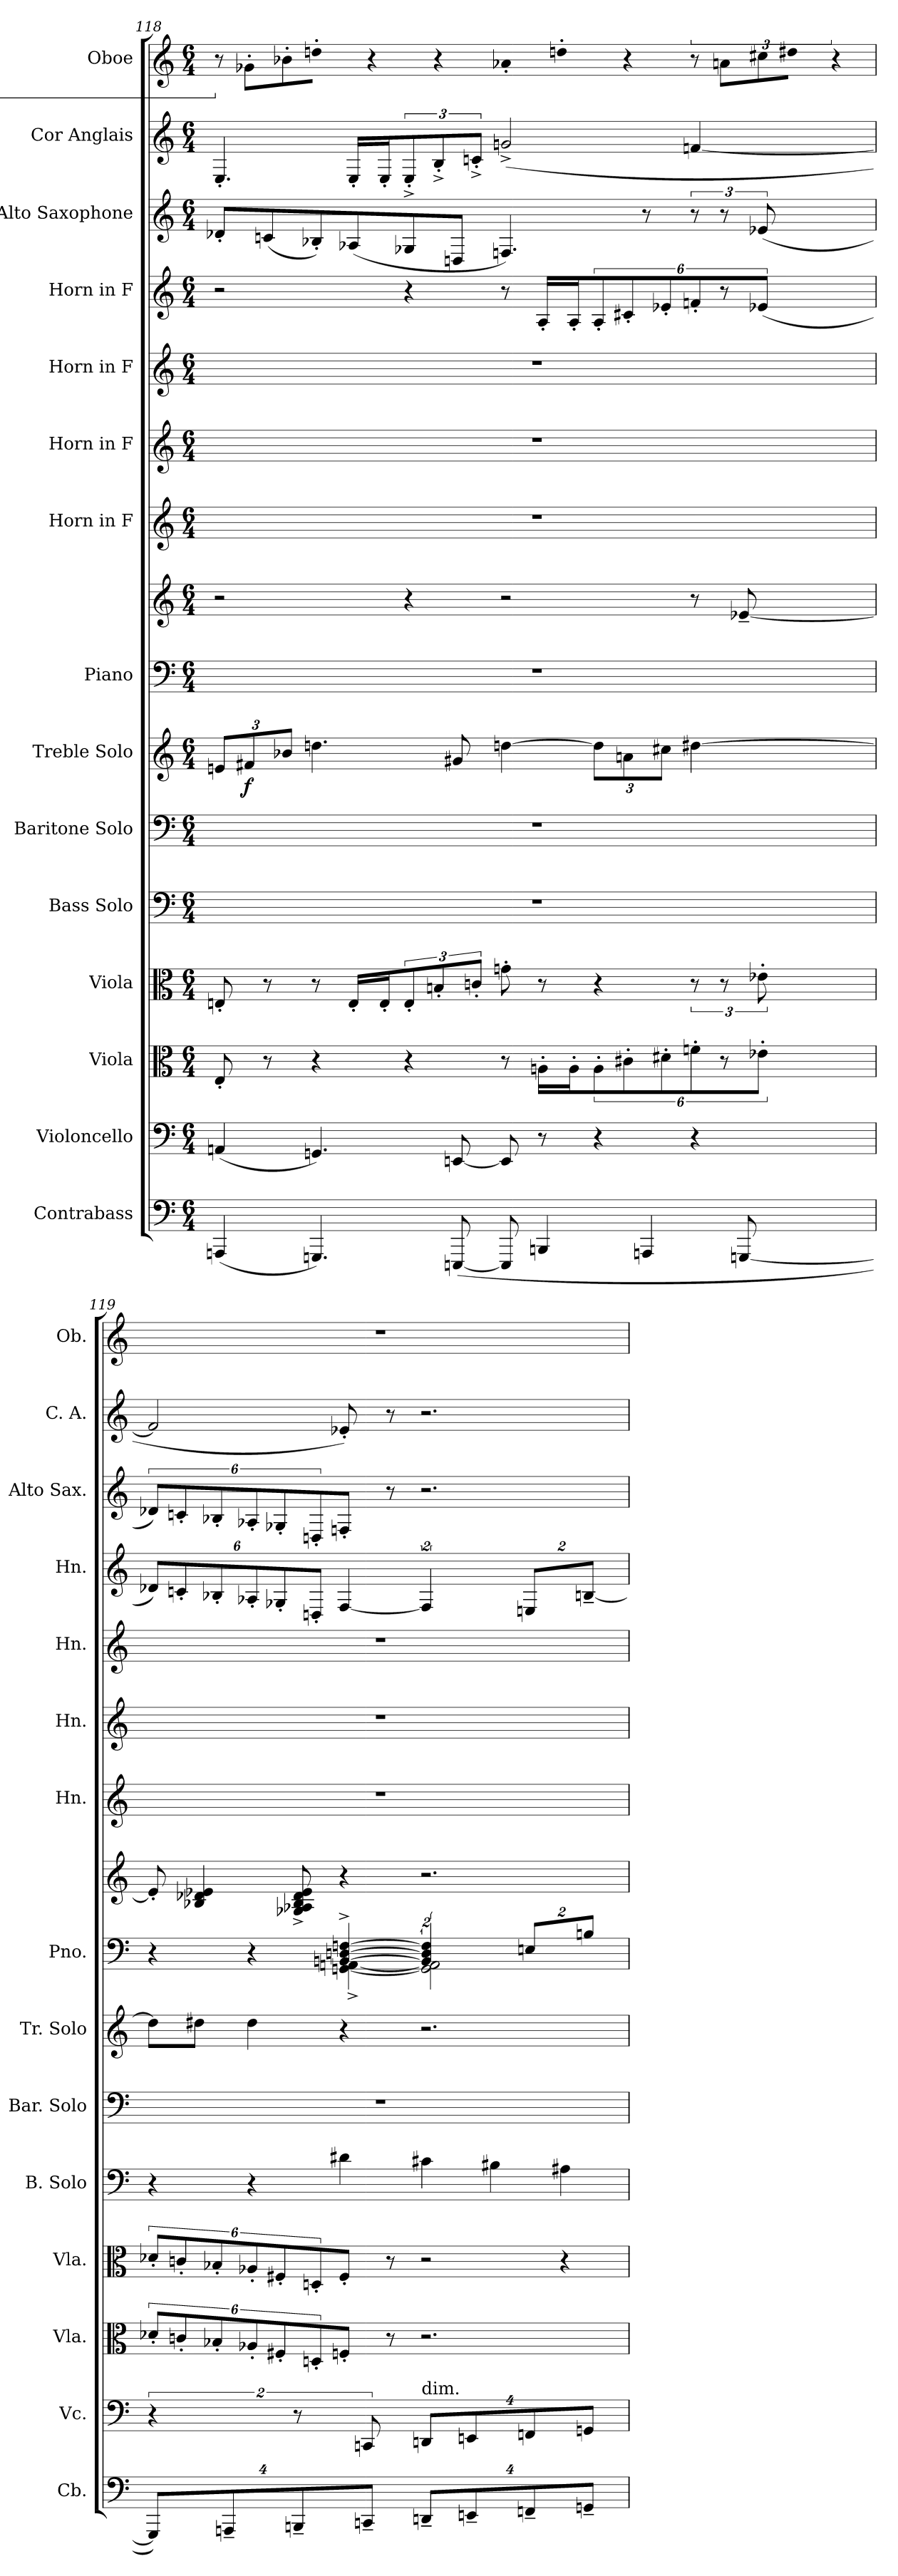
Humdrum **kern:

**kern	**kern	**kern	**kern	**kern	**kern	**kern	**dynam	**kern	**kern	**kern	**kern	**kern	**kern	**kern	**kern	**kern
*part15	*part14	*part13	*part12	*part11	*part10	*part9	*part9	*part8	*part8	*part7	*part6	*part5	*part4	*part3	*part2	*part1
*staff16	*staff15	*staff14	*staff13	*staff12	*staff11	*staff10	*staff10	*staff9	*staff8	*staff7	*staff6	*staff5	*staff4	*staff3	*staff2	*staff1
*I"Contrabass	*I"Violoncello	*I"Viola	*I"Viola	*I"Bass Solo	*I"Baritone Solo	*I"Treble Solo	*	*I"Piano	*	*I"Horn in F	*I"Horn in F	*I"Horn in F	*I"Horn in F	*I"Alto Saxophone	*I"Cor Anglais	*I"Oboe
*I'Cb.	*I'Vc.	*I'Vla.	*I'Vla.	*I'B. Solo	*I'Bar. Solo	*I'Tr. Solo	*	*I'Pno.	*	*I'Hn.	*I'Hn.	*I'Hn.	*I'Hn.	*I'Alto Sax.	*I'C. A.	*I'Ob.
*clefF4	*clefF4	*clefC3	*clefC3	*clefF4	*clefF4	*clefG2	*	*clefF4	*clefG2	*clefG2	*clefG2	*clefG2	*clefG2	*clefG2	*clefG2	*clefG2
*k[]	*k[]	*k[]	*k[]	*k[]	*k[]	*k[]	*	*k[]	*k[]	*	*	*	*	*k[]	*k[]	*k[]
*M6/4	*M6/4	*M6/4	*M6/4	*M6/4	*M6/4	*M6/4	*	*M6/4	*M6/4	*M6/4	*M6/4	*M6/4	*M6/4	*M6/4	*M6/4	*M6/4
*MM236	*MM236	*MM236	*MM236	*MM236	*MM236	*MM236	*	*MM236	*MM236	*MM236	*MM236	*MM236	*MM236	*MM236	*MM236	*MM236
=118	=118	=118	=118	=118	=118	=118	=118	=118	=118	=118	=118	=118	=118	=118	=118	=118
(4AAAn	(4AAn	8E'	8En'	1.r	1.r	12enL	.	1.r	2r	1.r	1.r	1.r	2r	8d-X'L	4.E'	12r
.	.	.	.	.	.	12f#X	f	.	.	.	.	.	.	.	.	12g-X'L
.	.	8r	8r	.	.	.	.	.	.	.	.	.	.	(8cn	.	.
.	.	.	.	.	.	12b-XJ	.	.	.	.	.	.	.	.	.	12b-X'
4.GGGn)	4.GGn)	4r	8r	.	.	4.ddn	.	.	.	.	.	.	.	8B-X')	.	8ddn'J
.	.	.	16E'LL	.	.	.	.	.	.	.	.	.	.	(8A-X	16E'LL	8r
.	.	.	16E'J	.	.	.	.	.	.	.	.	.	.	.	16E'J	.
.	.	4r	12E'	.	.	.	.	.	4r	.	.	.	4r	8G-X	12E'^	8r
.	.	.	12Bn'	.	.	.	.	.	.	.	.	.	.	.	12B'^	.
([8EEEn	[8EEn	.	.	.	.	8g#X	.	.	.	.	.	.	.	8DnJ	.	8a-X'
.	.	.	12cn'J	.	.	.	.	.	.	.	.	.	.	.	12cn'^J	.
8EEE]	8EE]	8r	8gn'	.	.	[4ddn	.	.	2r	.	.	.	8r	4.Fn)	(2gn^	8ddn'
4BBBn	8r	16An'LL	8r	.	.	.	.	.	.	.	.	.	16A'LL	.	.	8r
.	.	16A'J	.	.	.	.	.	.	.	.	.	.	16A'J	.	.	.
.	4r	12A'	4r	.	.	12ddL]	.	.	.	.	.	.	12A'	.	.	12r
.	.	12c#X'	.	.	.	12an	.	.	.	.	.	.	12c#X'	.	.	12anL
4AAAn	.	.	.	.	.	.	.	.	.	.	.	.	.	8r	.	.
.	.	12d#X'	.	.	.	12cc#XJ	.	.	.	.	.	.	12e-X'	.	.	12cc#X
.	4r	12fn'J	12r	.	.	[4dd#X	.	.	8r	.	.	.	12fn'J	12r	[4fn	8dd#XJ
.	.	12r	12r	.	.	.	.	.	.	.	.	.	12r	12r	.	.
[8GGGn	.	.	.	.	.	.	.	.	[8e-X~	.	.	.	.	.	.	8r
.	.	12e-X'	12e-X'	.	.	.	.	.	.	.	.	.	(12e-X	(12e-X	.	.
=119	=119	=119	=119	=119	=119	=119	=119	=119	=119	=119	=119	=119	=119	=119	=119	=119
*	*	*	*	*	*	*	*	*^	*	*	*	*	*	*	*	*
16%3GGGL])	8%3r	12d-X'L	12d-X'L	4r	1.r	8dd#L]	.	4r	4ryy	8e-']	1.r	1.r	1.r	12d-XL)	12d-XL)	2fn]	1.r
.	.	12cn'	12cn'	.	.	.	.	.	.	.	.	.	.	12cn'	12cn'	.	.
.	.	.	.	.	.	8dd#XJ	.	.	.	4B-X 4d-X 4e-X	.	.	.	.	.	.	.
.	.	12B-X'	12B-X'	.	.	.	.	.	.	.	.	.	.	12B-X'	12B-X'	.	.
16%3AAAn~	.	.	.	.	.	.	.	.	.	.	.	.	.	.	.	.	.
.	.	12A-X'	12A-X'	4r	.	4dd#	.	4r	4ryy	.	.	.	.	12A-X'	12A-X'	.	.
.	.	12F#X'	12F#X'	.	.	.	.	.	.	.	.	.	.	12G-X'	12G-X'	.	.
16%3BBBn~	16%3r	.	.	.	.	.	.	.	.	8G-X^ 8A-X^ 8B-^ 8d-^ 8e-^	.	.	.	.	.	.	.
.	.	12Dn'	12Dn'	.	.	.	.	.	.	.	.	.	.	12Dn'J	12Dn'	.	.
.	.	8Fn'J	8F#'J	4d#X	.	4r	.	[4BBn^ [4Dn^ [4Fn^	[4GGn^ [4AAn^	4r	.	.	.	[4F	8Fn'J	8e-X')	.
16%3CCn~J	16%3CCn	.	.	.	.	.	.	.	.	.	.	.	.	.	.	.	.
.	.	8r	8r	.	.	.	.	.	.	.	.	.	.	.	8r	8r	.
!	!LO:TX:a:t=dim.	!	!	!	!	!	!	!	!	!	!	!	!	!	!	!	!
16%3DDn~L	16%3DDnL	2.r	2r	4c#X	.	2.r	.	8%3BB] 8%3D] 8%3F]	2GGn] 2AAn]	2.r	.	.	.	8%3F]	2.r	2.r	.
16%3EEn~	16%3EEn	.	.	.	.	.	.	.	.	.	.	.	.	.	.	.	.
.	.	.	.	4B#X	.	.	.	.	.	.	.	.	.	.	.	.	.
16%3FFn~	16%3FFn	.	.	.	.	.	.	16%3EnL	.	.	.	.	.	16%3EnL	.	.	.
.	.	.	4r	4A#X	.	.	.	.	4ryy	.	.	.	.	.	.	.	.
16%3GGn~J	16%3GGnJ	.	.	.	.	.	.	16%3BnJ	.	.	.	.	.	[16%3Bn~J	.	.	.
*	*	*	*	*	*	*	*	*v	*v	*	*	*	*	*	*	*	*
=	=	=	=	=	=	=	=	=	=	=	=	=	=	=	=	=
*-	*-	*-	*-	*-	*-	*-	*-	*-	*-	*-	*-	*-	*-	*-	*-	*-
